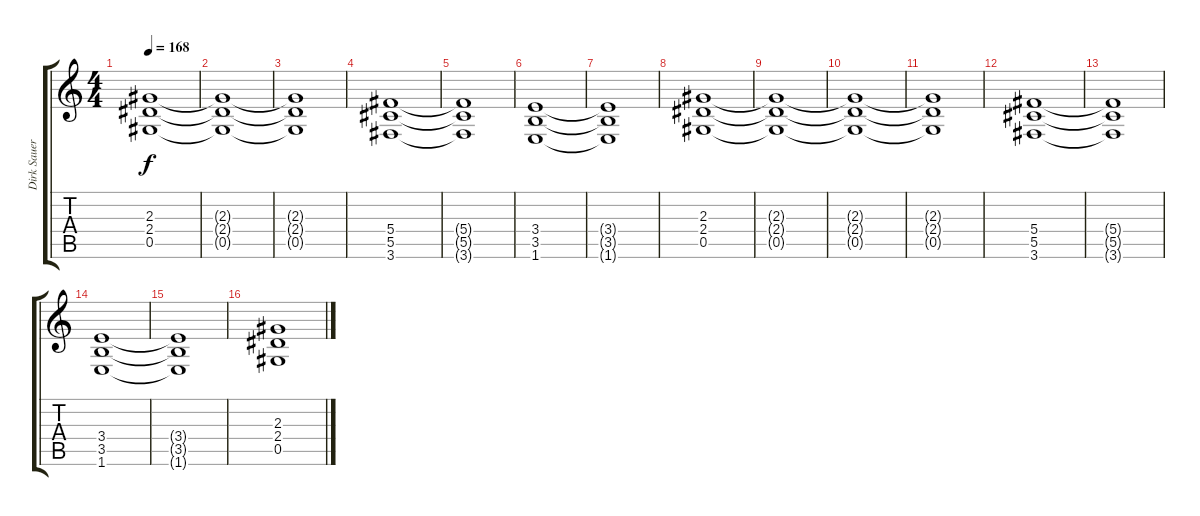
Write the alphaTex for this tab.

\track ("Dirk Sauer (?)" "Dirk Sauer") {instrument distortionguitar}
\staff {score tabs}
\tuning (Eb4 Bb3 Gb3 Db3 Ab2 Eb2) {hide}
\ts (4 4)
\tempo 168
\clef g2
\ks c
(2.3{t} 2.4{t} 0.5{t}).1{dy f} |
(2.3{t} 2.4{t} 0.5{t}).1 |
(2.3{t} 2.4{t} 0.5{t}).1 |
(5.4 5.5 3.6).1 |
(5.4{t} 5.5{t} 3.6{t}).1 |
(3.4 3.5 1.6).1 |
(3.4{t} 3.5{t} 1.6{t}).1 |
(2.3 2.4 0.5).1 |
(2.3{t} 2.4{t} 0.5{t}).1 |
(2.3{t} 2.4{t} 0.5{t}).1 |
(2.3{t} 2.4{t} 0.5{t}).1 |
(5.4 5.5 3.6).1 |
(5.4{t} 5.5{t} 3.6{t}).1 |
(3.4 3.5 1.6).1 |
(3.4{t} 3.5{t} 1.6{t}).1 |
(2.3 2.4 0.5).1
